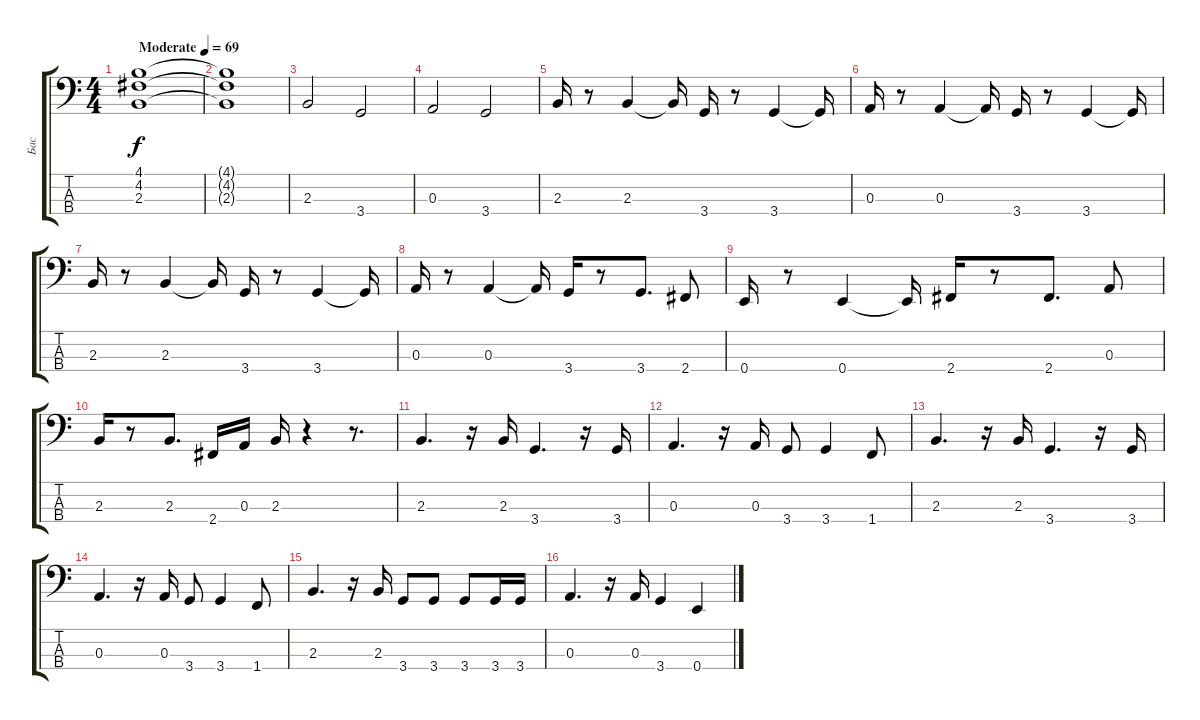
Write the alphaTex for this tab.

\track ("Бас" "Бас") {instrument fretlessbass}
\staff {score tabs}
\tuning (G2 D2 A1 E1) {hide}
\ts (4 4)
\tempo (69 "Moderate")
\clef f4
\ks c
(4.1 4.2 2.3).1{dy f instrument fretlessbass} |
(4.1{t} 4.2{t} 2.3{t}).1 |
2.3.2 3.4.2 |
0.3.2 3.4.2 |
2.3.16 r.8 2.3.4 2.3{t}.16 3.4.16 r.8 3.4.4 3.4{t}.16 |
0.3.16 r.8 0.3.4 0.3{t}.16 3.4.16 r.8 3.4.4 3.4{t}.16 |
2.3.16 r.8 2.3.4 2.3{t}.16 3.4.16 r.8 3.4.4 3.4{t}.16 |
0.3.16 r.8 0.3.4 0.3{t}.16 3.4.16 r.8 3.4.8{d} 2.4.8 |
0.4.16 r.8 0.4.4 0.4{t}.16 2.4.16 r.8 2.4.8{d} 0.3.8 |
2.3.16 r.8 2.3.8{d} 2.4.16 0.3.16 2.3.16 r.4 r.8{d} |
2.3.4{d} r.16 2.3.16 3.4.4{d} r.16 3.4.16 |
0.3.4{d} r.16 0.3.16 3.4.8 3.4.4 1.4.8 |
2.3.4{d} r.16 2.3.16 3.4.4{d} r.16 3.4.16 |
0.3.4{d} r.16 0.3.16 3.4.8 3.4.4 1.4.8 |
2.3.4{d} r.16 2.3.16 3.4.8 3.4.8 3.4.8 3.4.16 3.4.16 |
0.3.4{d} r.16 0.3.16 3.4.4 0.4.4
